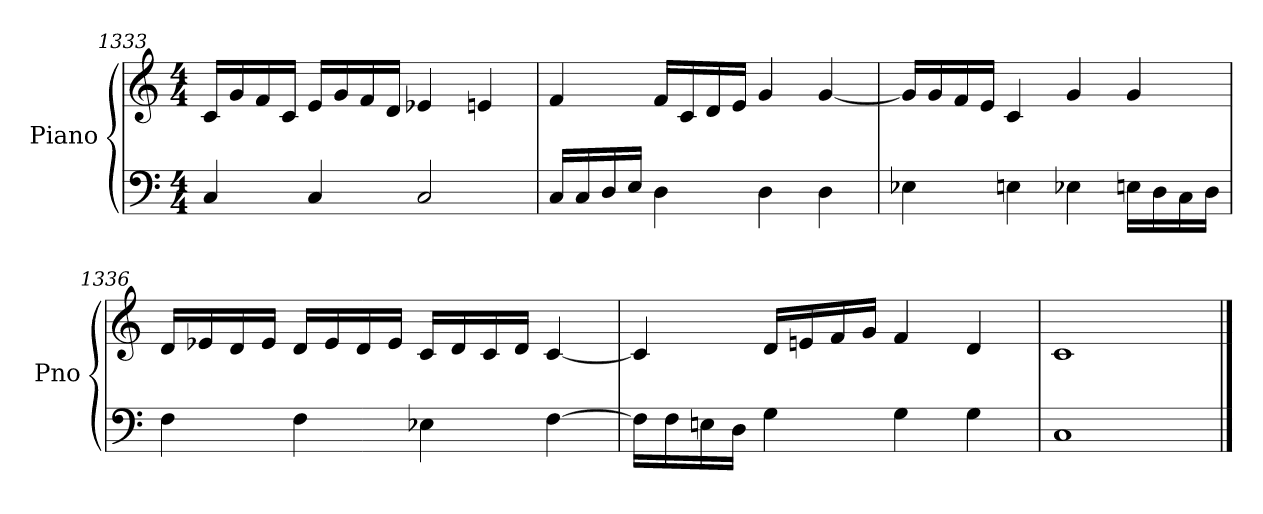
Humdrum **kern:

**kern	**kern
*part1	*part1
*staff2	*staff1
*I"Piano	*
*I'Pno	*
!!LO:LB:g=z
*clefF4	*clefG2
*k[]	*k[]
*M4/4	*M4/4
=1333	=1333
4C/	16c/LL
.	16g/
.	16f/
.	16c/JJ
4C/	16e/LL
.	16g/
.	16f/
.	16d/JJ
2C/	4e-X/
.	4en/
=1334	=1334
16C/LL	4f/
16C/	.
16D/	.
16E/JJ	.
4D\	16f/LL
.	16c/
.	16d/
.	16e/JJ
4D\	4g/
4D\	[4g/
=1335	=1335
4E-X\	16g/LL]
.	16g/
.	16f/
.	16e/JJ
4En\	4c/
4E-X\	4g/
16En\LL	4g/
16D\	.
16C\	.
16D\JJ	.
!!LO:PB:g=z
=1336	=1336
4F\	16d/LL
.	16e-X/
.	16d/
.	16e-/JJ
4F\	16d/LL
.	16e-/
.	16d/
.	16e-/JJ
4E-X\	16c/LL
.	16d/
.	16c/
.	16d/JJ
[4F\	[4c/
=1337	=1337
16F\LL]	4c/]
16F\	.
16En\	.
16D\JJ	.
4G\	16d/LL
.	16en/
.	16f/
.	16g/JJ
4G\	4f/
4G\	4d/
=1338	=1338
1C	1c
==	==
*-	*-
